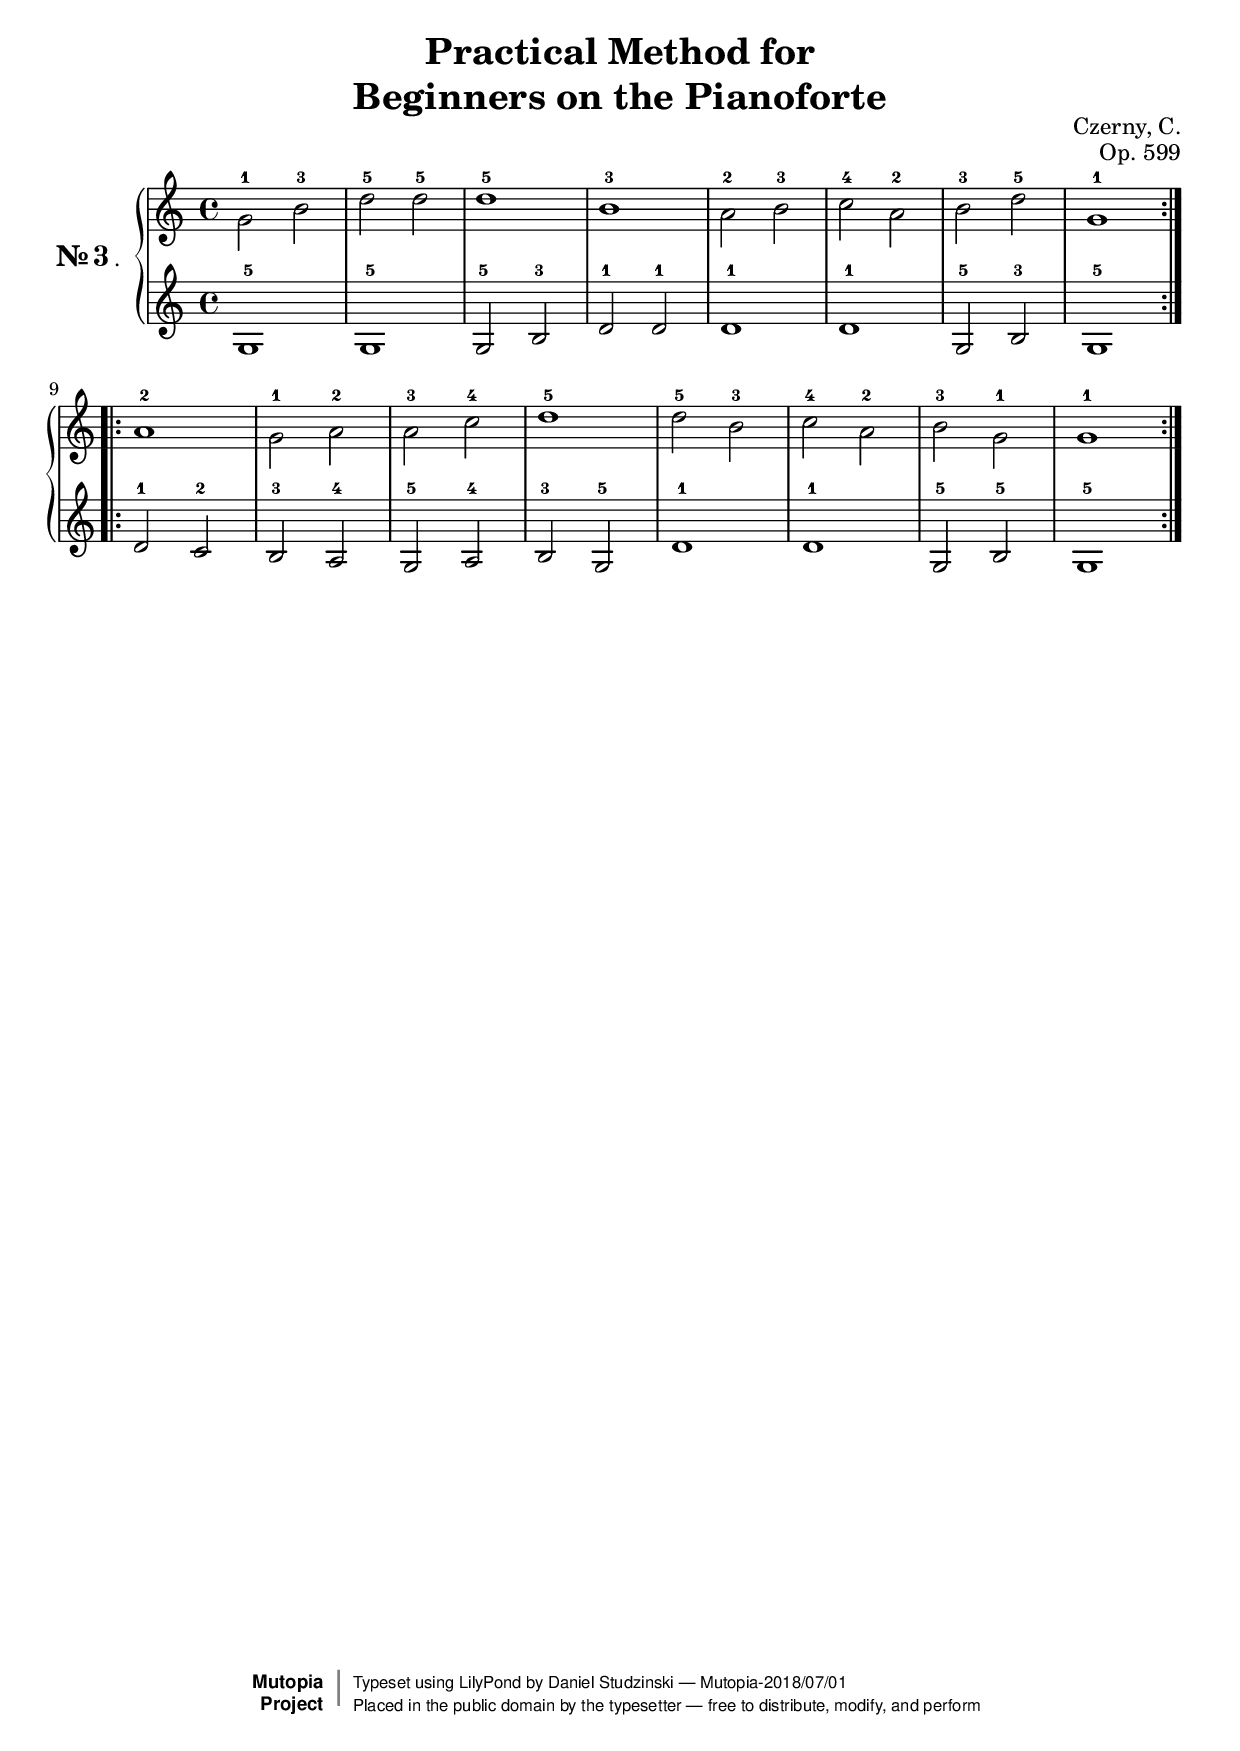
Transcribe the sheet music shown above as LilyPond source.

\version "2.19.82"


\include "english.ly"

% \paper {
%   #(set-paper-size "a4")
%  % #(set-paper-size "letter")
% }

\header {
    composer            = "Czerny, C."
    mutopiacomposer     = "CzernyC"

    title               = \markup {
      \center-column {
        \line { "Practical Method for"  }
        \line { "Beginners on the Pianoforte" }
        \italic \line {  }
    }}
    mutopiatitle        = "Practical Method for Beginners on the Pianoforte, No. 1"

    opus                = "Op. 599"
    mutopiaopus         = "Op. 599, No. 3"
    
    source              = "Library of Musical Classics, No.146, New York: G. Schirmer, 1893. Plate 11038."
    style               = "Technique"
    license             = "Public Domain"
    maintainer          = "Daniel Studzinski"
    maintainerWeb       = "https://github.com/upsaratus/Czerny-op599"
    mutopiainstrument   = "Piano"

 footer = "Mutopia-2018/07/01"
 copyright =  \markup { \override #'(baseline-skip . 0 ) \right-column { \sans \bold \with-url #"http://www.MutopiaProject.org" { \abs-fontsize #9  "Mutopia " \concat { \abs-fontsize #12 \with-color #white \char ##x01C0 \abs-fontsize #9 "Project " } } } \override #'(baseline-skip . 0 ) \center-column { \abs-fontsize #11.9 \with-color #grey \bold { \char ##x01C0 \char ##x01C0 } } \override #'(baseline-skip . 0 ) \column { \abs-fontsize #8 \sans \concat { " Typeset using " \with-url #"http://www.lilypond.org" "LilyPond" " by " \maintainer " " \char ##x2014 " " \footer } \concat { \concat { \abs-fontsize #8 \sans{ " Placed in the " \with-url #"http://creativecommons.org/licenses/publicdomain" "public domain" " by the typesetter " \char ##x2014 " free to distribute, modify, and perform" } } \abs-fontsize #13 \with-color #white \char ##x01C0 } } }
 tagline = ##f
}


%--------Definitions
global = {

  \key c \major
  %\numericTimeSignature 
  \time 4/4
}


RHI = \relative c'' {
  \voiceOne
  \clef treble
  \global
   
}  

RHII = \relative c'' {
  \voiceTwo
  \clef treble

   \override Fingering.direction = #UP

   g2-1 b-3
   d-5 d-5
   d1-5
   b-3
   a2-2 b-3
   c-4 a-2
   b-3 d-5
   g,1-1 \bar ":..:" \break
   
   a-2
   g2-1 a-2
   a-3 c-4
   d1-5
   d2-5 b-3
   c-4 a-2
   b-3 g-1
   g1-1 \bar ":|."

  
}

LHI = \relative c' {
  \voiceThree
  \clef treble
  \global
  
  g1-5
  g-5
  g2-5 b-3
  d-1 d-1
  d1-1
  d-1
  g,2-5 b-3
  g1-5
  
  d'2-1 c-2
  b-3 a-4
  g-5 a-4
  b-3 g-5
  d'1-1
  d-1
  g,2-5 b-5
  g1-5
 


}

LHII = \relative c' {
  \voiceFour
  \clef treble
  \global
} 


Dynamics = {
}


\score
{
  \new PianoStaff \with {
    instrumentName = \markup {
      \center-column {
        \line { \bold \huge { "№" } \number "3". }
        \line \large { }
        \italic \line {  }
      }
    }
    shortInstrumentName = ""
    midiInstrument = "acoustic grand"
  }
  <<
    \new Staff="RH"
    <<
      \new Voice = "RF"
      \RHI
      \new Voice= "RS"
      \RHII
    >>
    
    \new Staff="LH" 
    <<
      \new Voice = "LF"
      \LHI
      \new Voice= "LS"
      \LHII
    >>
  >>
  \layout { }
  \midi {\tempo 2 = 88 }
}